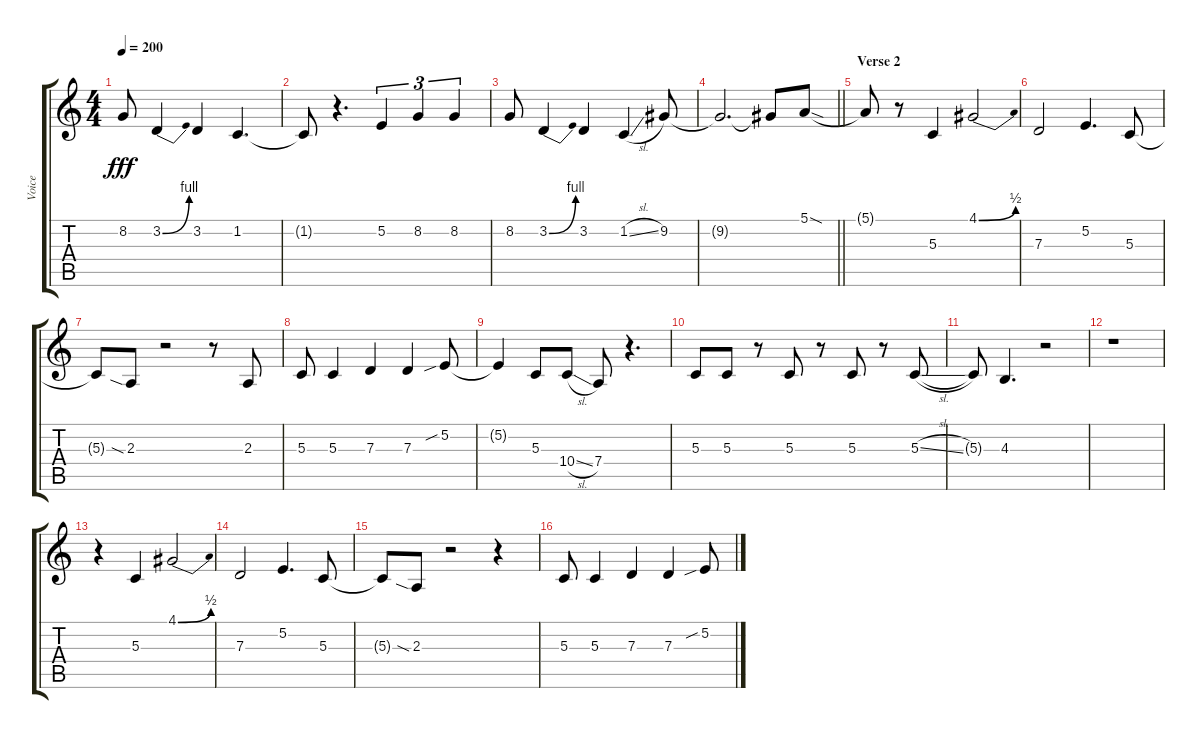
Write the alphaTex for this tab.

\track ("Voice" "Voice") {instrument lead1square}
\staff {score tabs}
\tuning (E4 B3 G3 D3 A2 E2) {hide}
\ts (4 4)
\tempo 200
\clef g2
\ks c
8.2{t}.8{dy fff} 3.2{be (bend 0 0 60 4)}.4 3.2.4 1.2.4{d} |
1.2{t}.8 r.4{d} 5.2.4{tu (3 2)} 8.2.4{tu (3 2)} 8.2.4{tu (3 2)} |
8.2.8 3.2{be (bend 0 0 60 4)}.4 3.2.4 1.2{sl}.4 9.2.8 |
\barLineRight lightlight
9.2{t}.2{d} 9.2{t}.8 5.1{sod}.8 |
\section ("" "Verse 2")
5.1{t}.8 r.8 5.3.4 4.1{be (bend 0 0 60 2)}.2 |
7.3.2 5.2.4{d} 5.3.8 |
5.3{t}.8 2.3{sia}.8 r.2 r.8 2.3.8 |
5.3.8 5.3.4 7.3.4 7.3.4 5.2{sib}.8 |
5.2{t}.4 5.3.8 10.4{sl}.8 7.4.8 r.4{d} |
5.3.8 5.3.8 r.8 5.3.8 r.8 5.3.8 r.8 5.3{sl}.8 |
5.3{t}.8 4.3.4{d} r.2 |
r.1 |
r.4 5.3.4 4.1{be (bend 0 0 60 2)}.2 |
7.3.2 5.2.4{d} 5.3.8 |
5.3{t}.8 2.3{sia}.8 r.2 r.4 |
5.3.8 5.3.4 7.3.4 7.3.4 5.2{sib}.8
